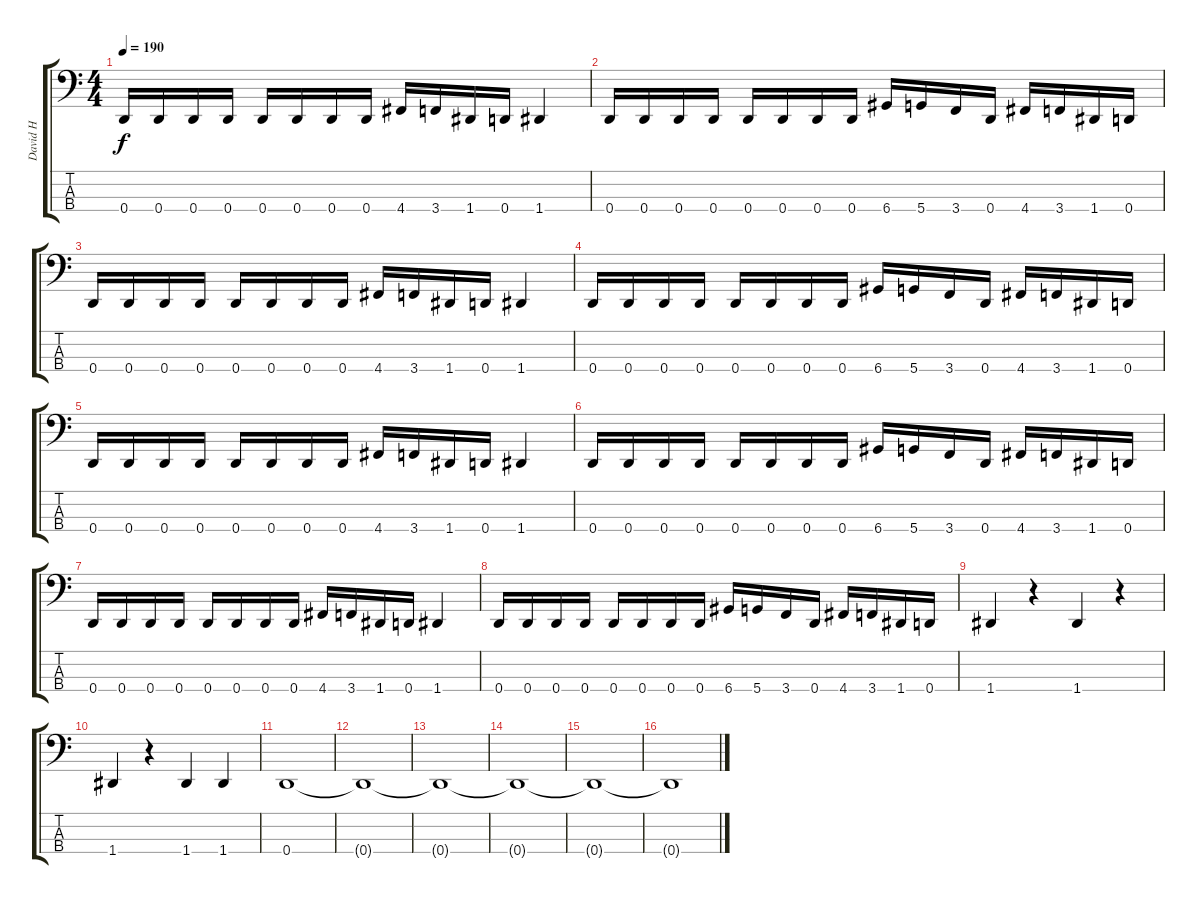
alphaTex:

\track ("David H" "David H") {instrument electricbasspick}
\staff {score tabs}
\tuning (F2 C2 G1 D1) {hide}
\ts (4 4)
\tempo 190
\clef f4
\ks c
0.4.16{dy f} 0.4.16 0.4.16 0.4.16 0.4.16 0.4.16 0.4.16 0.4.16 4.4.16 3.4.16 1.4.16 0.4.16 1.4.4 |
0.4.16 0.4.16 0.4.16 0.4.16 0.4.16 0.4.16 0.4.16 0.4.16 6.4.16 5.4.16 3.4.16 0.4.16 4.4.16 3.4.16 1.4.16 0.4.16 |
0.4.16 0.4.16 0.4.16 0.4.16 0.4.16 0.4.16 0.4.16 0.4.16 4.4.16 3.4.16 1.4.16 0.4.16 1.4.4 |
0.4.16 0.4.16 0.4.16 0.4.16 0.4.16 0.4.16 0.4.16 0.4.16 6.4.16 5.4.16 3.4.16 0.4.16 4.4.16 3.4.16 1.4.16 0.4.16 |
0.4.16 0.4.16 0.4.16 0.4.16 0.4.16 0.4.16 0.4.16 0.4.16 4.4.16 3.4.16 1.4.16 0.4.16 1.4.4 |
0.4.16 0.4.16 0.4.16 0.4.16 0.4.16 0.4.16 0.4.16 0.4.16 6.4.16 5.4.16 3.4.16 0.4.16 4.4.16 3.4.16 1.4.16 0.4.16 |
0.4.16 0.4.16 0.4.16 0.4.16 0.4.16 0.4.16 0.4.16 0.4.16 4.4.16 3.4.16 1.4.16 0.4.16 1.4.4 |
0.4.16 0.4.16 0.4.16 0.4.16 0.4.16 0.4.16 0.4.16 0.4.16 6.4.16 5.4.16 3.4.16 0.4.16 4.4.16 3.4.16 1.4.16 0.4.16 |
1.4.4 r.4 1.4.4 r.4 |
1.4.4 r.4 1.4.4 1.4.4 |
0.4.1 |
0.4{t}.1 |
0.4{t}.1 |
0.4{t}.1 |
0.4{t}.1 |
0.4{t}.1
